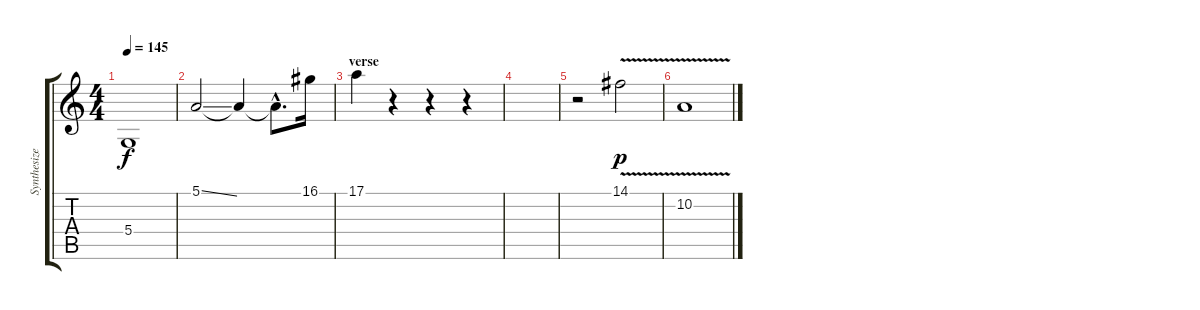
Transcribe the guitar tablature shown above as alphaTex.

\track ("Synthesizer - Tom Peloso" "Synthesize") {instrument stringensemble1}
\staff {score tabs}
\tuning (E4 B3 G3 D3 A2 E2) {hide}
\ts (4 4)
\tempo 145
\clef g2
\ks c
5.4.1{dy f} |
5.1{ss}.2 5.1{t}.4 5.1{hac t}.8{d} 16.1.16 |
\section ("" "verse")
17.1.4 r.4 r.4 r.4 |
|
r.2 14.1{v}.2{dy p} |
10.2{v}.1
